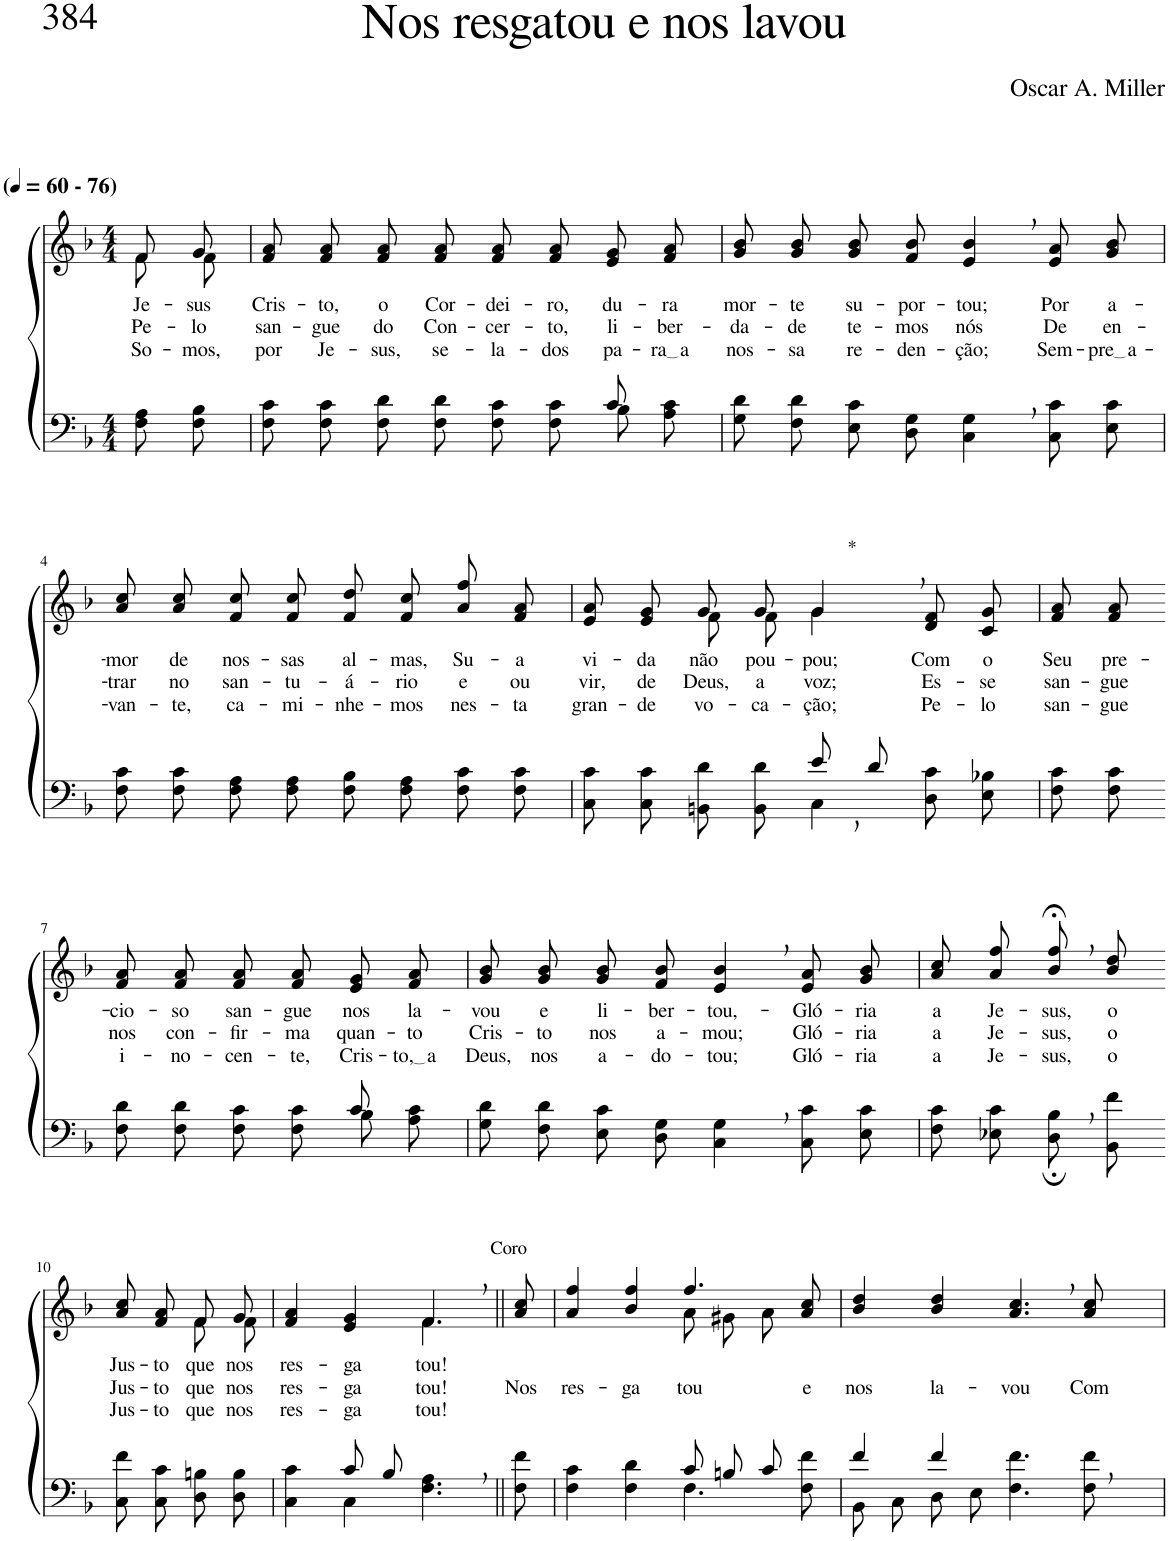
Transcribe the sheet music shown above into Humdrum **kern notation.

**kern	**kern	**text	**text	**text
*part2	*part1	*part1	*part1	*part1
*staff2	*staff1	*staff1	*staff1	*staff1
*I"Parte III e IV	*I"Parte I e II	*	*	*
*clefF4	*clefG2	*	*	*
*Trd2c3	*Trd2c3	*	*	*
*k[b-]	*k[b-]	*	*	*
*M4/4	*M4/4	*	*	*
*MM60	*MM60	*	*	*
=1	=1	=1	=1	=1
*	*^	*	*	*
!	!LO:TX:a:B:t=(	!	!	!	!
!	!LO:TX:a:B:t=- 76)	!	!	!	!
!	!	!	!LO:LY:b	!LO:LY:b	!LO:LY:b
8F\ 8A\L	8f/L	8f\L	Je-	Pe-	So-
!	!	!	!LO:LY:b	!LO:LY:b	!LO:LY:b
8F\ 8B-\J	8g/J	8f\J	-sus	-lo	-mos,
=2	=2	=2	=2	=2	=2
*^	*	*	*	*	*
!	!	!	!	!LO:LY:b	!LO:LY:b	!LO:LY:b
*	*	*v	*v	*	*	*
2.ryy	8F\ 8c\L	8f/ 8a/L	Cris-	san-	por
!	!	!	!LO:LY:b	!LO:LY:b	!LO:LY:b
.	8F\ 8c\J	8f/ 8a/J	-to,	-gue	Je-
!	!	!	!LO:LY:b	!LO:LY:b	!LO:LY:b
.	8F\ 8d\L	8f/ 8a/L	o	do	-sus,
!	!	!	!LO:LY:b	!LO:LY:b	!LO:LY:b
.	8F\ 8d\J	8f/ 8a/J	Cor-	Con-	se-
!	!	!	!LO:LY:b	!LO:LY:b	!LO:LY:b
.	8F\ 8c\L	8f/ 8a/L	-dei-	-cer-	-la-
!	!	!	!LO:LY:b	!LO:LY:b	!LO:LY:b
.	8F\ 8c\J	8f/ 8a/J	-ro,	-to,	-dos
!	!	!	!LO:LY:b	!LO:LY:b	!LO:LY:b
8c/	8B-\L	8e/ 8g/L	du-	li-	pa-
!	!	!	!LO:LY:b	!LO:LY:b	!LO:LY:b
8ryy	8A\ 8c\J	8f/ 8a/J	-ra	-ber-	ra a
=3	=3	=3	=3	=3	=3
!	!	!	!LO:LY:b	!LO:LY:b	!LO:LY:b
*v	*v	*	*	*	*
8G\ 8d\L	8g/ 8b-/L	mor-	-da-	nos-
!	!	!LO:LY:b	!LO:LY:b	!LO:LY:b
8F\ 8d\J	8g/ 8b-/J	-te	-de	-sa
!	!	!LO:LY:b	!LO:LY:b	!LO:LY:b
8E\ 8c\L	8g/ 8b-/L	su-	te-	re-
!	!	!LO:LY:b	!LO:LY:b	!LO:LY:b
8D\ 8G\J	8f/ 8b-/J	-por-	-mos	-den-
!	!	!LO:LY:b	!LO:LY:b	!LO:LY:b
4C\, 4G\,	4e/, 4b-/,	-tou;	nós	-ção;
!	!	!LO:LY:b	!LO:LY:b	!LO:LY:b
8C\ 8c\L	8e/ 8a/L	Por	De	Sem-
!	!	!LO:LY:b	!LO:LY:b	!LO:LY:b
8E\ 8c\J	8g/ 8b-/J	a-	en-	pre a
!!LO:LB:g=z
=4	=4	=4	=4	=4
!	!	!LO:LY:b	!LO:LY:b	!LO:LY:b
8F\ 8c\L	8a\ 8cc\L	-mor	-trar	-van-
!	!	!LO:LY:b	!LO:LY:b	!LO:LY:b
8F\ 8c\J	8a\ 8cc\J	de	no	-te,
!	!	!LO:LY:b	!LO:LY:b	!LO:LY:b
8F\ 8A\L	8f/ 8cc/L	nos-	san-	ca-
!	!	!LO:LY:b	!LO:LY:b	!LO:LY:b
8F\ 8A\J	8f/ 8cc/J	-sas	-tu-	-mi-
!	!	!LO:LY:b	!LO:LY:b	!LO:LY:b
8F\ 8B-\L	8f/ 8dd/L	al-	-á-	-nhe-
!	!	!LO:LY:b	!LO:LY:b	!LO:LY:b
8F\ 8A\J	8f/ 8cc/J	-mas,	-rio	-mos
!	!	!LO:LY:b	!LO:LY:b	!LO:LY:b
8F\ 8c\L	8a/ 8ff/L	Su-	e	nes-
!	!	!LO:LY:b	!LO:LY:b	!LO:LY:b
8F\ 8c\J	8f/ 8a/J	-a	ou-	-ta
=5	=5	=5	=5	=5
*^	*^	*	*	*
!	!	!	!	!LO:LY:b	!LO:LY:b	!LO:LY:b
2ryy	8C\ 8c\L	4ryy	8e/ 8a/L	vi-	-vir,	gran-
!	!	!	!	!LO:LY:b	!LO:LY:b	!LO:LY:b
.	8C\ 8c\J	.	8e/ 8g/J	-da	de	-de
!	!	!	!	!LO:LY:b	!LO:LY:b	!LO:LY:b
.	8BBn\ 8d\L	8f\L	8g/L	não	Deus,	vo-
!	!	!	!	!LO:LY:b	!LO:LY:b	!LO:LY:b
.	8BB\ 8d\J	8f\J	8g/J	pou-	a	-ca-
!	!	!LO:TX:a:t=*	!	!	!	!
!	!	!	!	!LO:LY:b	!LO:LY:b	!LO:LY:b
8e,/L	4C\	4g,\	4g/	-pou;	voz;	-ção;
8d/J	.	.	.	.	.	.
!	!	!	!	!LO:LY:b	!LO:LY:b	!LO:LY:b
4ryy	8D\ 8c\L	4ryy	8d/ 8f/L	Com	Es-	Pe-
!	!	!	!	!LO:LY:b	!LO:LY:b	!LO:LY:b
.	8E\ 8B-X\J	.	8c/ 8g/J	o	-se	-lo
=6	=6	=6	=6	=6	=6	=6
!	!	!	!	!LO:LY:b	!LO:LY:b	!LO:LY:b
*v	*v	*	*	*	*	*
*	*v	*v	*	*	*
8F\ 8c\L	8f/ 8a/L	Seu	san-	san-
!	!	!LO:LY:b	!LO:LY:b	!LO:LY:b
8F\ 8c\J	8f/ 8a/J	pre-	-gue	-gue
!!LO:LB:g=z
=7-	=7-	=7-	=7-	=7-
*^	*	*	*	*
!	!	!	!LO:LY:b	!LO:LY:b	!LO:LY:b
2ryy	8F\ 8d\L	8f/ 8a/L	-cio-	nos	i-
!	!	!	!LO:LY:b	!LO:LY:b	!LO:LY:b
.	8F\ 8d\J	8f/ 8a/J	-so	con-	-no-
!	!	!	!LO:LY:b	!LO:LY:b	!LO:LY:b
.	8F\ 8c\L	8f/ 8a/L	san-	-fir-	-cen-
!	!	!	!LO:LY:b	!LO:LY:b	!LO:LY:b
.	8F\ 8c\J	8f/ 8a/J	-gue	-ma	-te,
!	!	!	!LO:LY:b	!LO:LY:b	!LO:LY:b
8c/	8B-\L	8e/ 8g/L	nos	quan-	Cris-
!	!	!	!LO:LY:b	!LO:LY:b	!LO:LY:b
8ryy	8A\ 8c\J	8f/ 8a/J	la-	-to	to, a
=8	=8	=8	=8	=8	=8
!	!	!	!LO:LY:b	!LO:LY:b	!LO:LY:b
*v	*v	*	*	*	*
8G\ 8d\L	8g/ 8b-/L	-vou	Cris-	Deus,
!	!	!LO:LY:b	!LO:LY:b	!LO:LY:b
8F\ 8d\J	8g/ 8b-/J	e	-to	nos
!	!	!LO:LY:b	!LO:LY:b	!LO:LY:b
8E\ 8c\L	8g/ 8b-/L	li-	nos	a-
!	!	!LO:LY:b	!LO:LY:b	!LO:LY:b
8D\ 8G\J	8f/ 8b-/J	-ber-	a-	-do-
!	!	!LO:LY:b	!LO:LY:b	!LO:LY:b
4C\, 4G\,	4e/, 4b-/,	-tou,-	-mou;	-tou;
!	!	!LO:LY:b	!LO:LY:b	!LO:LY:b
8C\ 8c\L	8e/ 8a/L	-Gló-	Gló-	Gló-
!	!	!LO:LY:b	!LO:LY:b	!LO:LY:b
8E\ 8c\J	8g/ 8b-/J	-ria	-ria	-ria
=9	=9	=9	=9	=9
!	!	!LO:LY:b	!LO:LY:b	!LO:LY:b
8F\ 8c\L	8a\ 8cc\L	a	a	a
!	!	!LO:LY:b	!LO:LY:b	!LO:LY:b
8E-X\ 8c\J	8a\ 8ff\J	Je-	Je-	Je-
!	!	!LO:LY:b	!LO:LY:b	!LO:LY:b
8D;,\ 8B-;,\L	8b-;<,\ 8ff;<,\L	-sus,	-sus,	-sus,
!	!	!LO:LY:b	!LO:LY:b	!LO:LY:b
8BB-\ 8f\J	8b-\ 8dd\J	o	o	o
!!LO:LB:g=z
=10-	=10-	=10-	=10-	=10-
!	!	!LO:LY:b	!LO:LY:b	!LO:LY:b
*	*^	*	*	*
8C\ 8f\L	8a/ 8cc/L	4ryy	Jus-	Jus-	Jus-
!	!	!	!LO:LY:b	!LO:LY:b	!LO:LY:b
8C\ 8c\J	8f/ 8a/J	.	-to	-to	-to
!	!	!	!LO:LY:b	!LO:LY:b	!LO:LY:b
8D\ 8Bn\L	8f/L	8f\L	que	que	que
!	!	!	!LO:LY:b	!LO:LY:b	!LO:LY:b
8D\ 8B\J	8g/J	8f\J	nos	nos	nos
=11	=11	=11	=11	=11	=11
*^	*	*	*	*	*
!	!	!	!	!LO:LY:b	!LO:LY:b	!LO:LY:b
4ryy	4C\ 4c\	4f/ 4a/	2ryy	res-	res-	res-
!	!	!	!	!LO:LY:b	!LO:LY:b	!LO:LY:b
8c/L	4C\	4e/ 4g/	.	-ga-	-ga-	-ga-
8B-/J	.	.	.	.	.	.
!	!	!LO:TX:a:t=Coro	!	!	!	!
!	!	!	!	!LO:LY:b	!LO:LY:b	!LO:LY:b
4.ryy	4.F\ 4.A\	4.f,/	4.f\	-tou!	-tou!	-tou!
=12||	=12||	=12||	=12||	=12||	=12||	=12||
!	!	!	!	!	!LO:LY:b	!
*v	*v	*	*	*	*	*
*	*v	*v	*	*	*
8F\ 8f\	8a/ 8cc/	.	Nos	.
=13	=13	=13	=13	=13
*^	*	*	*	*
!	!	!	!	!LO:LY:b	!
*	*	*^	*	*	*
2ryy	4F\ 4c\	4a/ 4ff/	2ryy	.	res-	.
!	!	!	!	!	!LO:LY:b	!
.	4F\ 4d\	4b-/ 4ff/	.	.	-ga-	.
!	!	!	!	!	!LO:LY:b	!
8c/L	4.F\	4.ff/	8a\	.	-tou	.
8Bn/J	.	.	8g#X\L	.	.	.
8c/	.	.	8a\J	.	.	.
!	!	!	!	!	!LO:LY:b	!
8ryy	8F\ 8f\	8a/ 8cc/	8ryy	.	e	.
=14	=14	=14	=14	=14	=14	=14
!	!	!	!	!	!LO:LY:b	!
*	*	*v	*v	*	*	*
4f/	8BB-\L	4b-/ 4dd/	.	nos	.
.	8C\J	.	.	.	.
!	!	!	!	!LO:LY:b	!
4f/	8D\L	4b-/ 4dd/	.	la-	.
.	8E\J	.	.	.	.
!	!	!	!	!LO:LY:b	!
2ryy	4.F\ 4.f\	4.a/, 4.cc/,	.	-vou	.
!	!	!	!	!LO:LY:b	!
.	8F\ 8f\	8a/ 8cc/	.	Com	.
*v	*v	*	*	*	*
=	=	=	=	=
*-	*-	*-	*-	*-
